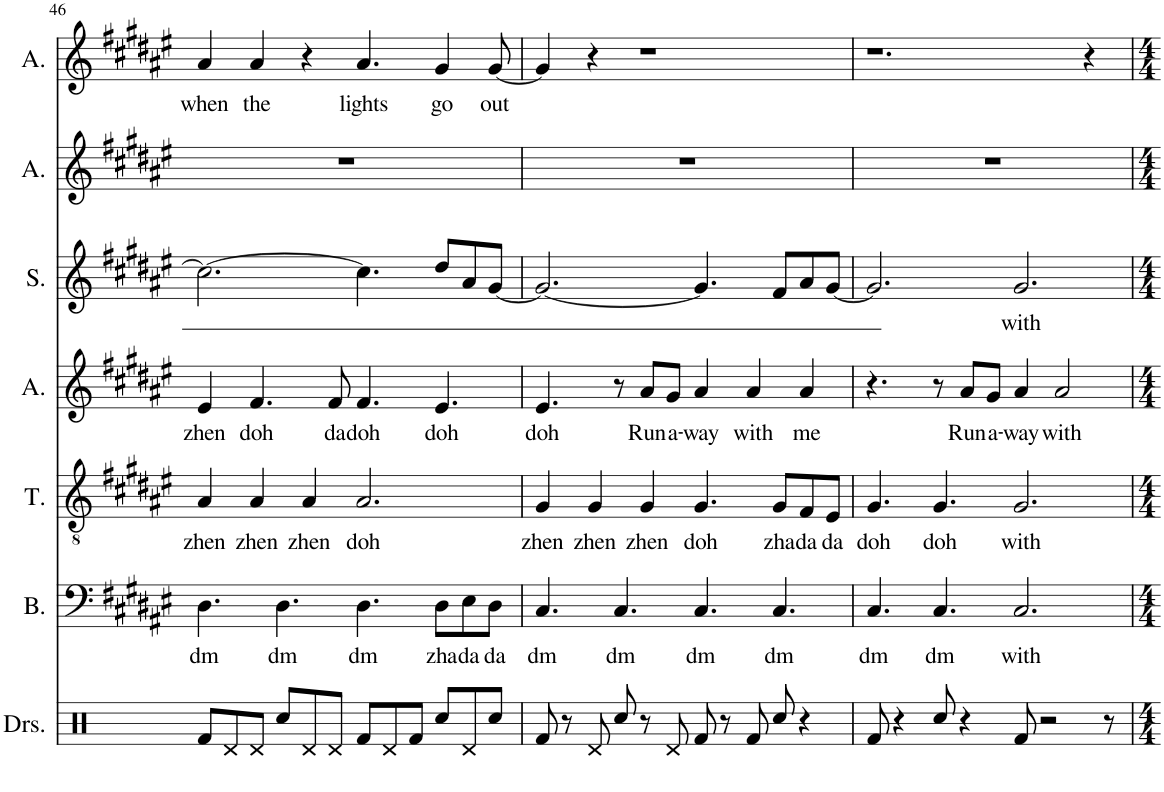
**kern	**kern	**text	**kern	**text	**kern	**text	**kern	**text	**kern	**kern	**text
*part7	*part6	*part6	*part5	*part5	*part4	*part4	*part3	*part3	*part2	*part1	*part1
*staff7	*staff6	*staff6	*staff5	*staff5	*staff4	*staff4	*staff3	*staff3	*staff2	*staff1	*staff1
*I"Drumset	*I"Bass	*	*I"Tenor	*	*I"Alto	*	*I"Soprano	*	*I"Alto	*I"Alto	*
*I'Drs.	*I'B.	*	*I'T.	*	*I'A.	*	*I'S.	*	*I'A.	*I'A.	*
!!LO:PB:g=z
*clefX	*clefF4	*	*clefGv2	*	*clefG2	*	*clefG2	*	*clefG2	*clefG2	*
*k[]	*k[f#c#g#d#a#e#]	*	*k[f#c#g#d#a#e#]	*	*k[f#c#g#d#a#e#]	*	*k[f#c#g#d#a#e#]	*	*k[f#c#g#d#a#e#]	*k[f#c#g#d#a#e#]	*
*M12/8	*M12/8	*	*M12/8	*	*M12/8	*	*M12/8	*	*M12/8	*M12/8	*
=46	=46	=46	=46	=46	=46	=46	=46	=46	=46	=46	=46
!	!	!LO:LY:b	!	!LO:LY:b	!	!LO:LY:b	!	!	!	!	!LO:LY:b
8Rf/L	4.D#\	dm	4A#/	zhen	4e#/	zhen	2.cc#\_	.	1.r	4a#/	when
8Rd/	.	.	.	.	.	.	.	.	.	.	.
!	!	!	!	!LO:LY:b	!	!LO:LY:b	!	!	!	!	!LO:LY:b
8Rd/J	.	.	4A#/	zhen	4.f#/	doh	.	.	.	4a#/	the
!	!	!LO:LY:b	!	!	!	!	!	!	!	!	!
8Rcc/L	4.D#\	dm	.	.	.	.	.	.	.	.	.
!	!	!	!	!LO:LY:b	!	!	!	!	!	!	!
8Rd/	.	.	4A#/	zhen	.	.	.	.	.	4r	.
!	!	!	!	!	!	!LO:LY:b	!	!	!	!	!
8Rd/J	.	.	.	.	8f#/	da	.	.	.	.	.
!	!	!LO:LY:b	!	!LO:LY:b	!	!LO:LY:b	!	!	!	!	!LO:LY:b
8Rf/L	4.D#\	dm	2.A#/	doh	4.f#/	doh	4.cc#\]	.	.	4.a#/	lights
8Rd/	.	.	.	.	.	.	.	.	.	.	.
8Rf/J	.	.	.	.	.	.	.	.	.	.	.
!	!	!LO:LY:b	!	!	!	!LO:LY:b	!	!	!	!	!LO:LY:b
8Rcc/L	8D#\L	zha	.	.	4.e#/	doh	8dd#/L	.	.	4g#/	go
!	!	!LO:LY:b	!	!	!	!	!	!	!	!	!
8Rd/	8E#\	da	.	.	.	.	8a#/	.	.	.	.
!	!	!LO:LY:b	!	!	!	!	!	!	!	!	!LO:LY:b
8Rcc/J	8D#\J	da	.	.	.	.	[8g#/J	.	.	[8g#/	out
=47	=47	=47	=47	=47	=47	=47	=47	=47	=47	=47	=47
!	!	!LO:LY:b	!	!LO:LY:b	!	!LO:LY:b	!	!	!	!	!
8Rf/	4.C#/	dm	4G#/	zhen	4.e#/	doh	2.g#/_	.	1.r	4g#/]	.
8r	.	.	.	.	.	.	.	.	.	.	.
!	!	!	!	!LO:LY:b	!	!	!	!	!	!	!
8Rd/	.	.	4G#/	zhen	.	.	.	.	.	4r	.
!	!	!LO:LY:b	!	!	!	!	!	!	!	!	!
8Rcc/	4.C#/	dm	.	.	8r	.	.	.	.	.	.
!	!	!	!	!LO:LY:b	!	!LO:LY:b	!	!	!	!	!
8r	.	.	4G#/	zhen	8a#/L	Run	.	.	.	1r	.
!	!	!	!	!	!	!LO:LY:b	!	!	!	!	!
8Rd/	.	.	.	.	8g#/J	a-	.	.	.	.	.
!	!	!LO:LY:b	!	!LO:LY:b	!	!LO:LY:b	!	!	!	!	!
8Rf/	4.C#/	dm	4.G#/	doh	4a#/	-way	4.g#/]	.	.	.	.
8r	.	.	.	.	.	.	.	.	.	.	.
!	!	!	!	!	!	!LO:LY:b	!	!	!	!	!
8Rf/	.	.	.	.	4a#/	with	.	.	.	.	.
!	!	!LO:LY:b	!	!LO:LY:b	!	!	!	!	!	!	!
8Rcc/	4.C#/	dm	8G#/L	zha	.	.	8f#/L	.	.	.	.
!	!	!	!	!LO:LY:b	!	!LO:LY:b	!	!	!	!	!
4r	.	.	8F#/	da	4a#/	me	8a#/	.	.	.	.
!	!	!	!	!LO:LY:b	!	!	!	!	!	!	!
.	.	.	8E#/J	da	.	.	[8g#/J	.	.	.	.
=48	=48	=48	=48	=48	=48	=48	=48	=48	=48	=48	=48
!	!	!LO:LY:b	!	!LO:LY:b	!	!	!	!	!	!LO:N:vis=1.	!
8Rf/	4.C#/	dm	4.G#/	doh	4.r	.	2.g#/]	.	1.r	4%5r	.
4r	.	.	.	.	.	.	.	.	.	.	.
!	!	!LO:LY:b	!	!LO:LY:b	!	!	!	!	!	!	!
8Rcc/	4.C#/	dm	4.G#/	doh	8r	.	.	.	.	.	.
!	!	!	!	!	!	!LO:LY:b	!	!	!	!	!
4r	.	.	.	.	8a#/L	Run	.	.	.	.	.
!	!	!	!	!	!	!LO:LY:b	!	!	!	!	!
.	.	.	.	.	8g#/J	a-	.	.	.	.	.
!	!	!LO:LY:b	!	!LO:LY:b	!	!LO:LY:b	!	!LO:LY:b	!	!	!
8Rf/	2.C#/	with	2.G#/	with	4a#/	-way	2.g#/	with	.	.	.
2r	.	.	.	.	.	.	.	.	.	.	.
!	!	!	!	!	!	!LO:LY:b	!	!	!	!	!
.	.	.	.	.	2a#/	with	.	.	.	.	.
.	.	.	.	.	.	.	.	.	.	4r	.
8r	.	.	.	.	.	.	.	.	.	.	.
=	=	=	=	=	=	=	=	=	=	=	=
*-	*-	*-	*-	*-	*-	*-	*-	*-	*-	*-	*-
